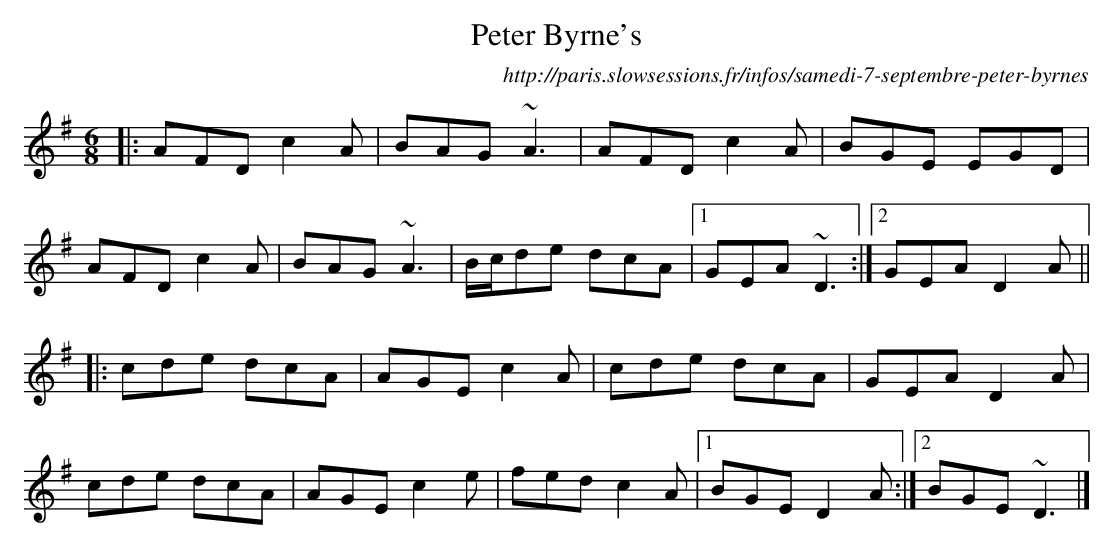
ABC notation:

X:1
T:Peter Byrne's
O:http://paris.slowsessions.fr/infos/samedi-7-septembre-peter-byrnes
M:6/8
L:1/8
K:Dmix
|:AFD c2A|BAG ~A3|AFD c2A|BGE EGD|
  AFD c2A|BAG ~A3|B/c/de dcA|1GEA ~D3:|2GEA D2A||
|:cde dcA|AGE c2A|cde dcA|GEA D2A|
  cde dcA|AGE c2e|fed c2A|1BGE D2A:|2BGE ~D3|]
